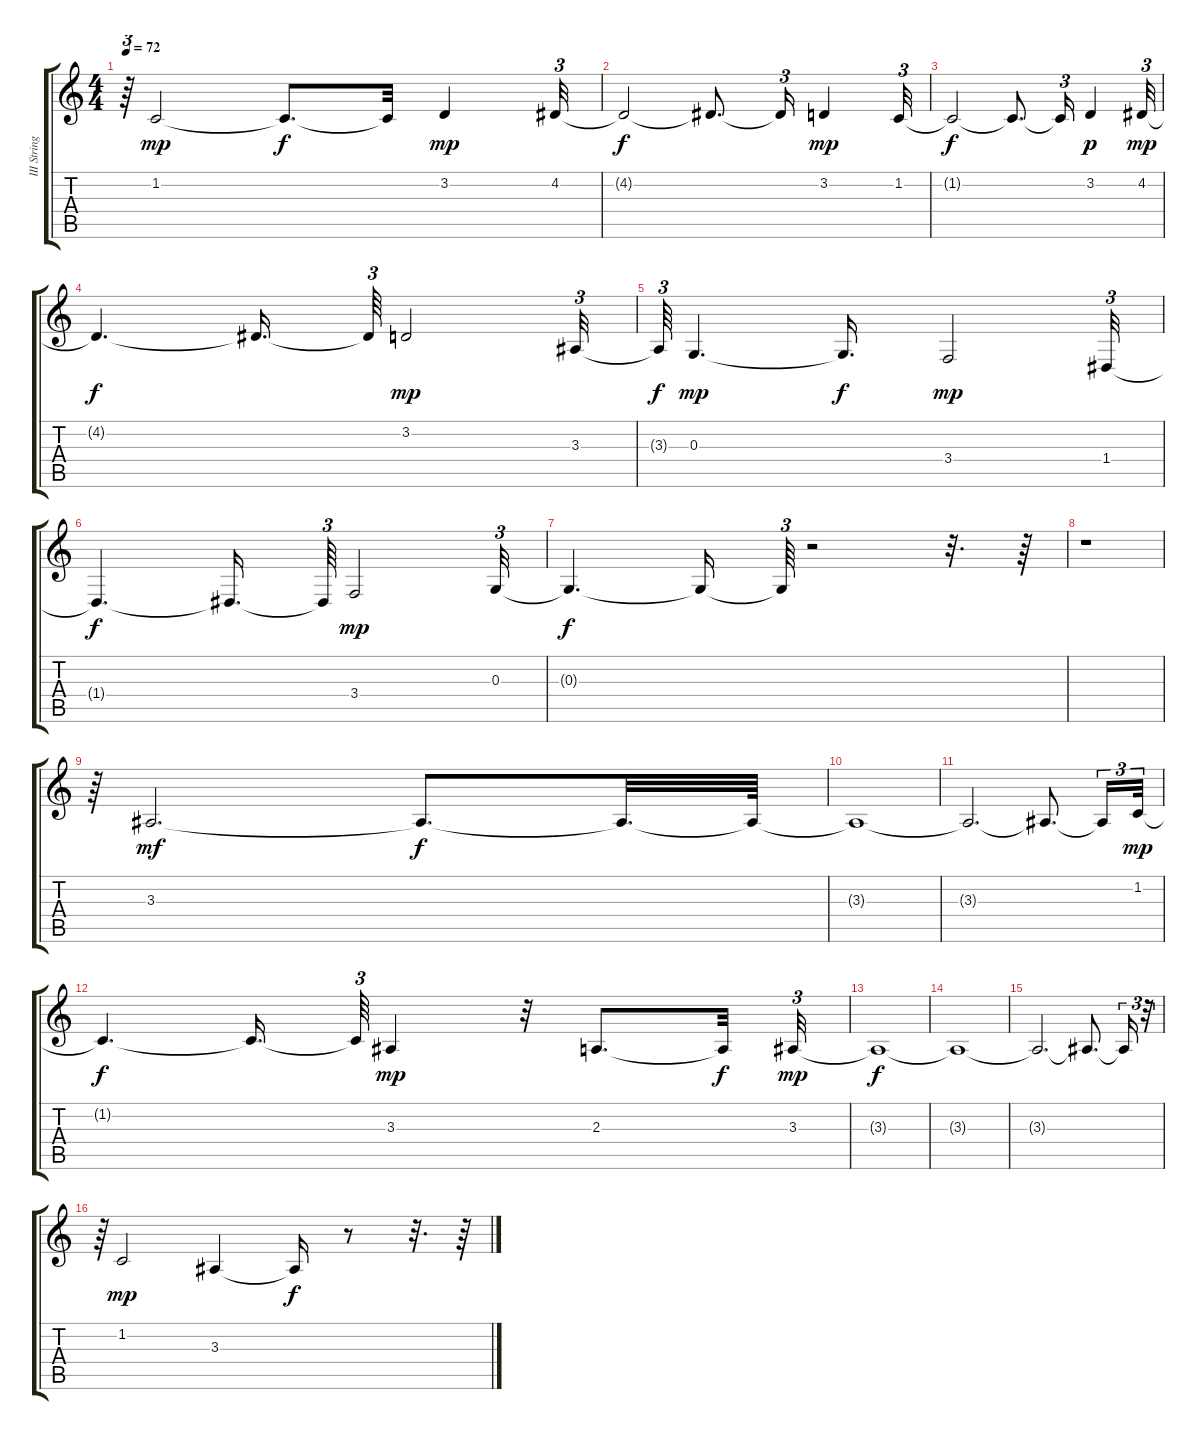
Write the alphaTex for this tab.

\track ("III Strings" "III String") {instrument stringensemble1}
\staff {score tabs}
\tuning (E4 B3 G3 D3 A2 E2) {hide}
\ts (4 4)
\tempo 72
\clef g2
\ks c
r.64{tu (3 2) dy f} 1.2.2{dy mp} 1.2{t}.8{d dy f} 1.2{t}.32 3.2.4{dy mp} 4.2.32{tu (3 2)} |
4.2{t}.2{dy f} 4.2{t}.8{d} 4.2{t}.16{tu (3 2)} 3.2.4{dy mp} 1.2.32{tu (3 2)} |
1.2{t}.2{dy f} 1.2{t}.8{d} 1.2{t}.16{tu (3 2)} 3.2.4{dy p} 4.2.32{tu (3 2) dy mp} |
4.2{t}.4{d dy f} 4.2{t}.16{d} 4.2{t}.64{tu (3 2)} 3.2.2{dy mp} 3.3.32{tu (3 2)} |
3.3{t}.64{tu (3 2) dy f} 0.3.4{d dy mp} 0.3{t}.16{d dy f} 3.4.2{dy mp} 1.4.32{tu (3 2)} |
1.4{t}.4{d dy f} 1.4{t}.16{d} 1.4{t}.64{tu (3 2)} 3.4.2{dy mp} 0.3.32{tu (3 2)} |
0.3{t}.4{d dy f} 0.3{t}.16 0.3{t}.64{tu (3 2)} r.2 r.32{d} r.64 |
r.1 |
r.64{tu (3 2)} 3.3.2{d dy mf} 3.3{t}.8{d dy f} 3.3{t}.32{d} 3.3{t}.64 |
3.3{t}.1 |
3.3{t}.2{d} 3.3{t}.8{d} 3.3{t}.16{tu (3 2)} 1.2.32{tu (3 2) dy mp} |
1.2{t}.4{d dy f} 1.2{t}.16{d} 1.2{t}.64{tu (3 2)} 3.3.4{dy mp} r.32 2.3.8{d} 2.3{t}.32{dy f} 3.3.32{tu (3 2) dy mp} |
3.3{t}.1{dy f} |
3.3{t}.1 |
3.3{t}.2{d} 3.3{t}.8{d} 3.3{t}.16{tu (3 2)} r.32{tu (3 2)} |
r.64{tu (3 2)} 1.2.2{dy mp} 3.3.4 3.3{t}.16{dy f} r.8 r.32{d} r.64
